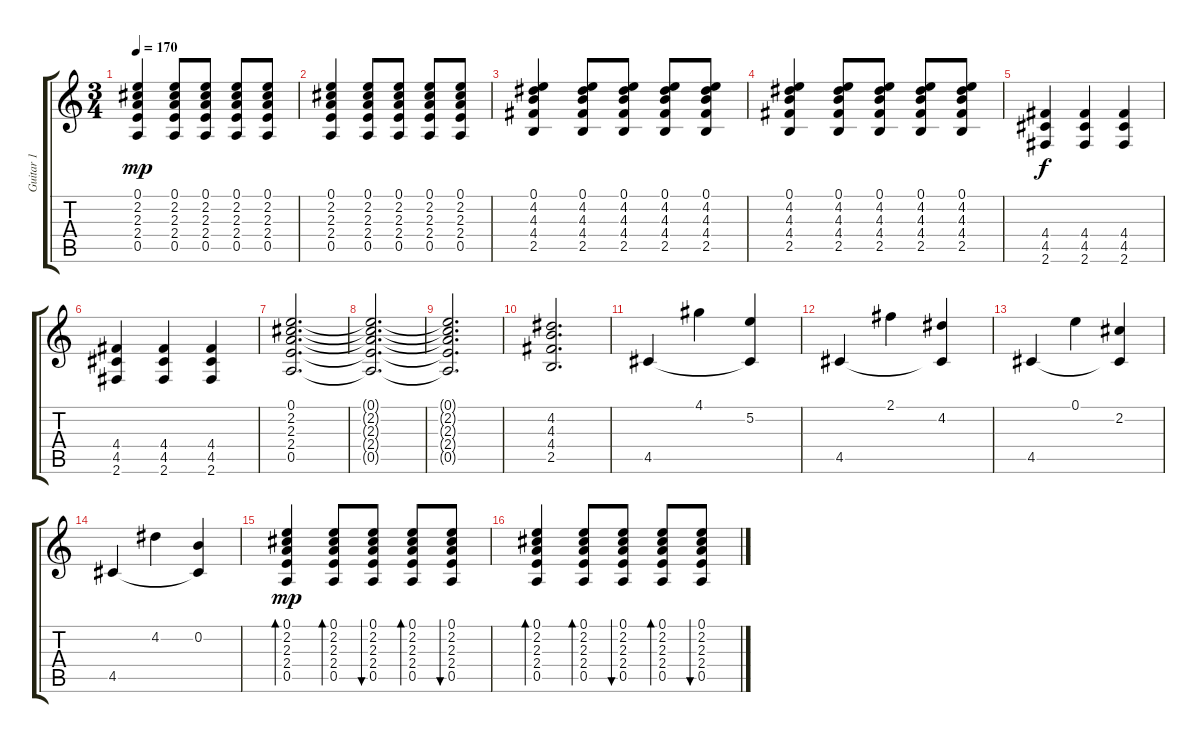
\track ("Guitar 1" "Guitar 1") {instrument electricguitarclean}
\staff {score tabs}
\tuning (E4 B3 G3 D3 A2 E2) {hide}
\ts (3 4)
\tempo 170
\clef g2
\ks c
(0.1 2.2 2.3 2.4 0.5).4{dy mp} (0.1 2.2 2.3 2.4 0.5).8 (0.1 2.2 2.3 2.4 0.5).8 (0.1 2.2 2.3 2.4 0.5).8 (0.1 2.2 2.3 2.4 0.5).8 |
(0.1 2.2 2.3 2.4 0.5).4 (0.1 2.2 2.3 2.4 0.5).8 (0.1 2.2 2.3 2.4 0.5).8 (0.1 2.2 2.3 2.4 0.5).8 (0.1 2.2 2.3 2.4 0.5).8 |
(0.1 4.2 4.3 4.4 2.5).4 (0.1 4.2 4.3 4.4 2.5).8 (0.1 4.2 4.3 4.4 2.5).8 (0.1 4.2 4.3 4.4 2.5).8 (0.1 4.2 4.3 4.4 2.5).8 |
(0.1 4.2 4.3 4.4 2.5).4 (0.1 4.2 4.3 4.4 2.5).8 (0.1 4.2 4.3 4.4 2.5).8 (0.1 4.2 4.3 4.4 2.5).8 (0.1 4.2 4.3 4.4 2.5).8 |
(4.4 4.5 2.6).4{dy f} (4.4 4.5 2.6).4 (4.4 4.5 2.6).4 |
(4.4 4.5 2.6).4 (4.4 4.5 2.6).4 (4.4 4.5 2.6).4 |
(0.1 2.2 2.3 2.4 0.5).2{d} |
(0.1{t} 2.2{t} 2.3{t} 2.4{t} 0.5{t}).2{d} |
(0.1{t} 2.2{t} 2.3{t} 2.4{t} 0.5{t}).2{d} |
(4.2 4.3 4.4 2.5).2{d} |
4.5.4 4.1.4 (5.2 4.5{t}).4 |
4.5.4 2.1.4 (4.2 4.5{t}).4 |
4.5.4 0.1.4 (2.2 4.5{t}).4 |
4.5.4 4.2.4 (0.2 4.5{t}).4 |
(0.1 2.2 2.3 2.4 0.5).4{bd 60 dy mp} (0.1 2.2 2.3 2.4 0.5).8{bd 60} (0.1 2.2 2.3 2.4 0.5).8{bu 60} (0.1 2.2 2.3 2.4 0.5).8{bd 60} (0.1 2.2 2.3 2.4 0.5).8{bu 60} |
(0.1 2.2 2.3 2.4 0.5).4{bd 60} (0.1 2.2 2.3 2.4 0.5).8{bd 60} (0.1 2.2 2.3 2.4 0.5).8{bu 60} (0.1 2.2 2.3 2.4 0.5).8{bd 60} (0.1 2.2 2.3 2.4 0.5).8{bu 60}
